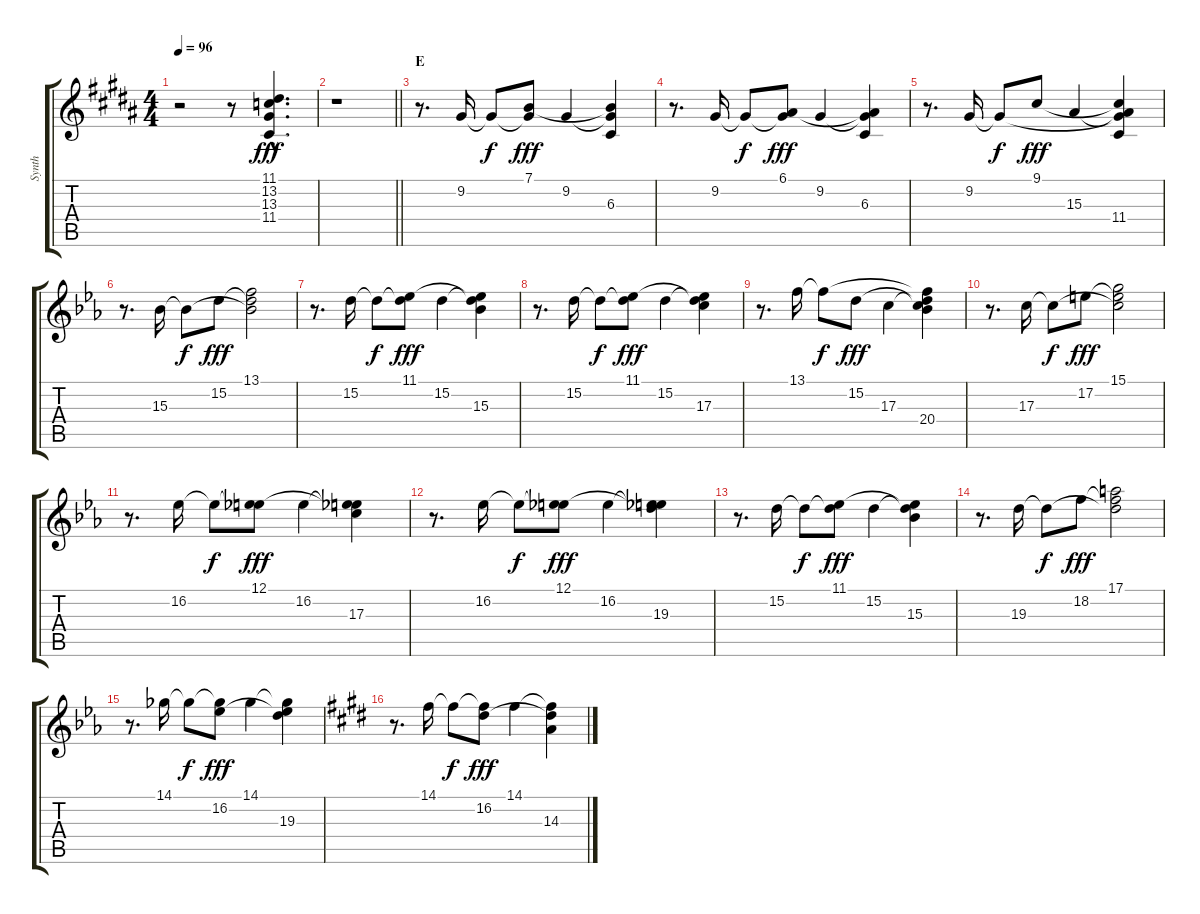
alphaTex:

\track ("Synth" "Synth") {instrument lead6voice}
\staff {score tabs}
\tuning (E4 B3 G3 D3 A2 E2) {hide}
\ts (4 4)
\tempo 96
\clef g2
\ks b
r.2{dy fff} r.8 (11.1{hac} 13.2{hac} 13.3{hac} 11.4{hac}).4{d} |
\barLineRight lightlight
r.1 |
\section ("" "E")
r.8{d} 9.2.16 9.2{t}.8{dy f} (7.1 9.2{t}).8{dy fff} 9.2.4 (7.1{t} 9.2{t} 6.3).4 |
r.8{d} 9.2.16 9.2{t}.8{dy f} (6.1 9.2{t}).8{dy fff} 9.2.4 (6.1{t} 9.2{t} 6.3).4 |
r.8{d} 9.2.16 9.2{t}.8{dy f} 9.1.8{dy fff} 15.3.4 (9.1{t} 9.2{t} 15.3{t} 11.4).4 |
\ks eb
r.8{d} 15.3.16 15.3{t}.8{dy f} 15.2.8{dy fff} (13.1 15.2{t} 15.3{t}).2 |
r.8{d} 15.2.16 15.2{t}.8{dy f} (11.1 15.2{t}).8{dy fff} 15.2.4 (11.1{t} 15.2{t} 15.3).4 |
r.8{d} 15.2.16 15.2{t}.8{dy f} (11.1 15.2{t}).8{dy fff} 15.2.4 (11.1{t} 15.2{t} 17.3).4 |
r.8{d} 13.1.16 13.1{t}.8{dy f} 15.2.8{dy fff} 17.3.4 (13.1{t} 15.2{t} 17.3{t} 20.4).4 |
r.8{d} 17.3.16 17.3{t}.8{dy f} 17.2.8{dy fff} (15.1 17.2{t} 17.3{t}).2 |
r.8{d} 16.2.16 16.2{t}.8{dy f} (12.1 16.2{t}).8{dy fff} 16.2.4 (12.1{t} 16.2{t} 17.3).4 |
r.8{d} 16.2.16 16.2{t}.8{dy f} (12.1 16.2{t}).8{dy fff} 16.2.4 (12.1{t} 16.2{t} 19.3).4 |
r.8{d} 15.2.16 15.2{t}.8{dy f} (11.1 15.2{t}).8{dy fff} 15.2.4 (11.1{t} 15.2{t} 15.3).4 |
r.8{d} 19.3.16 19.3{t}.8{dy f} 18.2.8{dy fff} (17.1 18.2{t} 19.3{t}).2 |
r.8{d} 14.1.16 14.1{t}.8{dy f} (14.1{t} 16.2).8{dy fff} 14.1.4 (14.1{t} 16.2{t} 19.3).4 |
\ks e
r.8{d} 14.1.16 14.1{t}.8{dy f} (14.1{t} 16.2).8{dy fff} 14.1.4 (14.1{t} 16.2{t} 14.3).4
